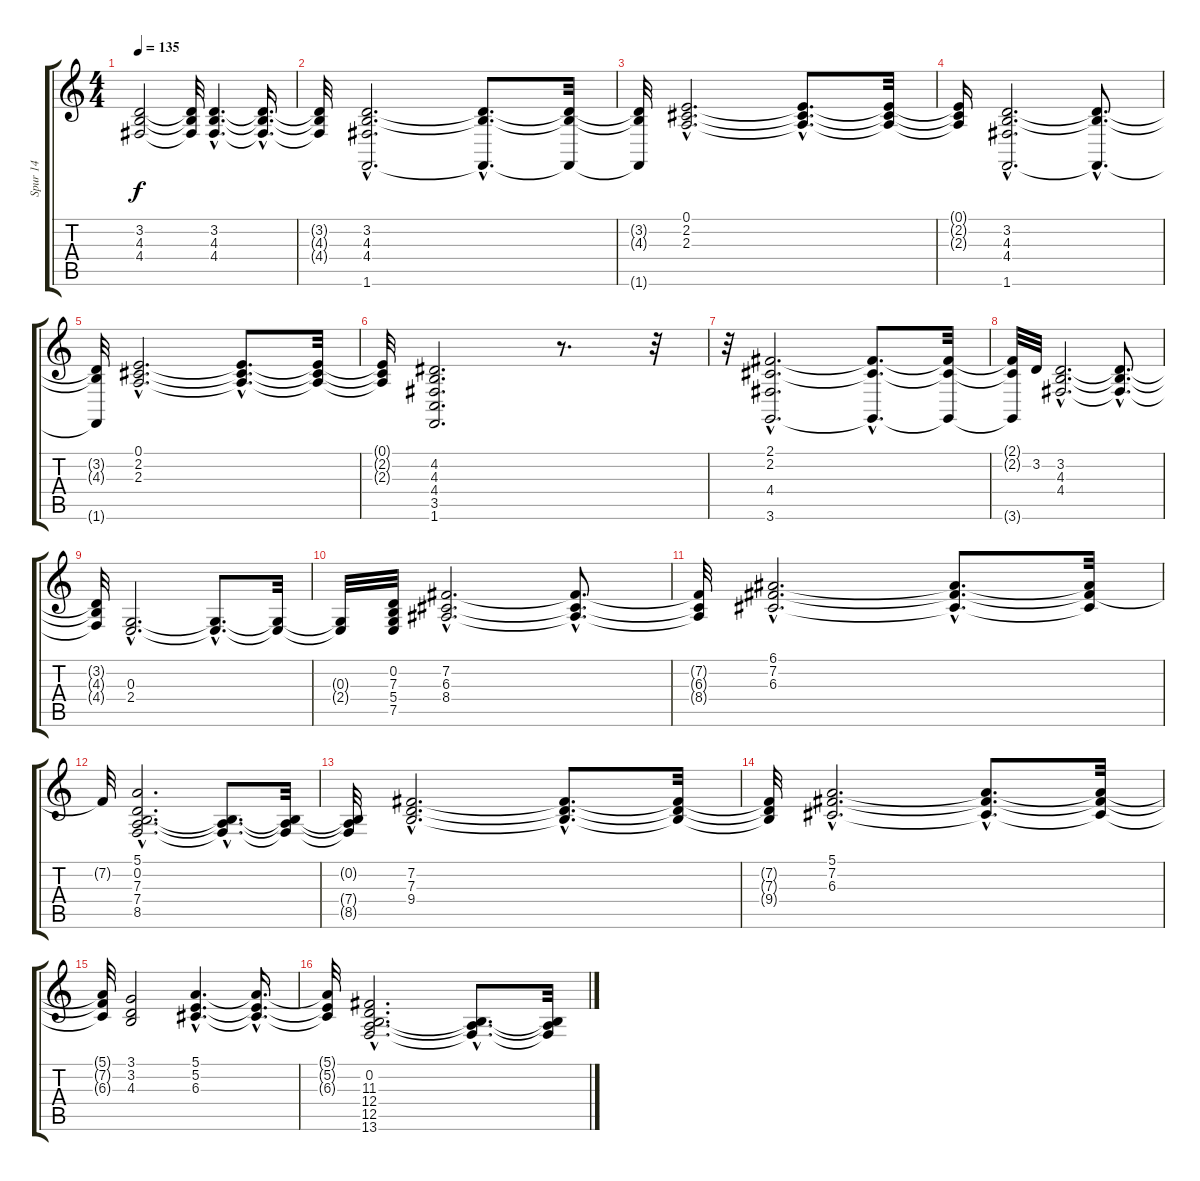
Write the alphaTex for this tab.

\track ("Spur 14" "Spur 14") {instrument pad2warm}
\staff {score tabs}
\tuning (E4 B3 G3 D3 A2 E2) {hide}
\ts (4 4)
\tempo 135
\clef g2
\ks c
(3.2{t} 4.3{t} 4.4{t}).2{dy f} (3.2{t} 4.3{t} 4.4{t}).32 (3.2{hac} 4.3{hac} 4.4{hac}).4{d} (3.2{hac t} 4.3{hac t} 4.4{hac t}).16{d} |
(3.2{t} 4.3{t} 4.4{t}).32 (3.2{hac} 4.3{hac} 4.4 1.6{hac}).2{d} (3.2{hac t} 4.3{hac t} 1.6{hac t}).8{d} (3.2{t} 4.3{t} 1.6{t}).32 |
(3.2{t} 4.3{t} 1.6{t}).32 (0.1{hac} 2.2{hac} 2.3{hac}).2{d} (0.1{hac t} 2.2{hac t} 2.3{hac t}).8{d} (0.1{t} 2.2{t} 2.3{t}).32 |
(0.1{t} 2.2{t} 2.3{t}).16 (3.2{hac} 4.3{hac} 4.4 1.6{hac}).2{d} (3.2{hac t} 4.3{hac t} 1.6{hac t}).8{d} |
(3.2{t} 4.3{t} 1.6{t}).32 (0.1{hac} 2.2{hac} 2.3{hac}).2{d} (0.1{hac t} 2.2{hac t} 2.3{hac t}).8{d} (0.1{t} 2.2{t} 2.3{t}).32 |
(0.1{t} 2.2{t} 2.3{t}).32 (4.2 4.3 4.4 3.5 1.6).2{d} r.8{d} r.32 |
r.32 (2.1{hac} 2.2{hac} 4.4 3.6{hac}).2{d} (2.1{hac t} 2.2{hac t} 3.6{hac t}).8{d} (2.1{t} 2.2{t} 3.6{t}).32 |
(2.1{t} 2.2{t} 3.6{t}).32 3.2.32 (3.2{hac} 4.3{hac} 4.4{hac}).2{d} (3.2{hac t} 4.3{hac t} 4.4{hac t}).8{d} |
(3.2{t} 4.3{t} 4.4{t}).32 (0.3{hac} 2.4{hac}).2{d} (0.3{hac t} 2.4{hac t}).8{d} (0.3{t} 2.4{t}).32 |
(0.3{t} 2.4{t}).32 (0.2 7.3 5.4 7.5).32 (7.2{hac} 6.3{hac} 8.4{hac}).2{d} (7.2{hac t} 6.3{hac t} 8.4{hac t}).8{d} |
(7.2{t} 6.3{t} 8.4{t}).32 (6.1{hac} 7.2{hac} 6.3{hac}).2{d} (6.1{hac t} 7.2{hac t} 6.3{hac t}).8{d} (6.1{t} 7.2{t} 6.3{t}).32 |
7.2{t}.32 (5.1 0.2{hac} 7.3 7.4{hac} 8.5{hac}).2{d} (0.2{hac t} 7.4{hac t} 8.5{hac t}).8{d} (0.2{t} 7.4{t} 8.5{t}).32 |
(0.2{t} 7.4{t} 8.5{t}).32 (7.2{hac} 7.3{hac} 9.4{hac}).2{d} (7.2{hac t} 7.3{hac t} 9.4{hac t}).8{d} (7.2{t} 7.3{t} 9.4{t}).32 |
(7.2{t} 7.3{t} 9.4{t}).32 (5.1{hac} 7.2{hac} 6.3{hac}).2{d} (5.1{hac t} 7.2{hac t} 6.3{hac t}).8{d} (5.1{t} 7.2{t} 6.3{t}).32 |
(5.1{t} 7.2{t} 6.3{t}).32 (3.1 3.2 4.3).2 (5.1{hac} 5.2{hac} 6.3{hac}).4{d} (5.1{hac t} 5.2{hac t} 6.3{hac t}).16{d} |
(5.1{t} 5.2{t} 6.3{t}).32 (0.2{hac} 11.3 12.4 12.5{hac} 13.6{hac}).2{d} (0.2{hac t} 12.5{hac t} 13.6{hac t}).8{d} (0.2{t} 12.5{t} 13.6{t}).32
